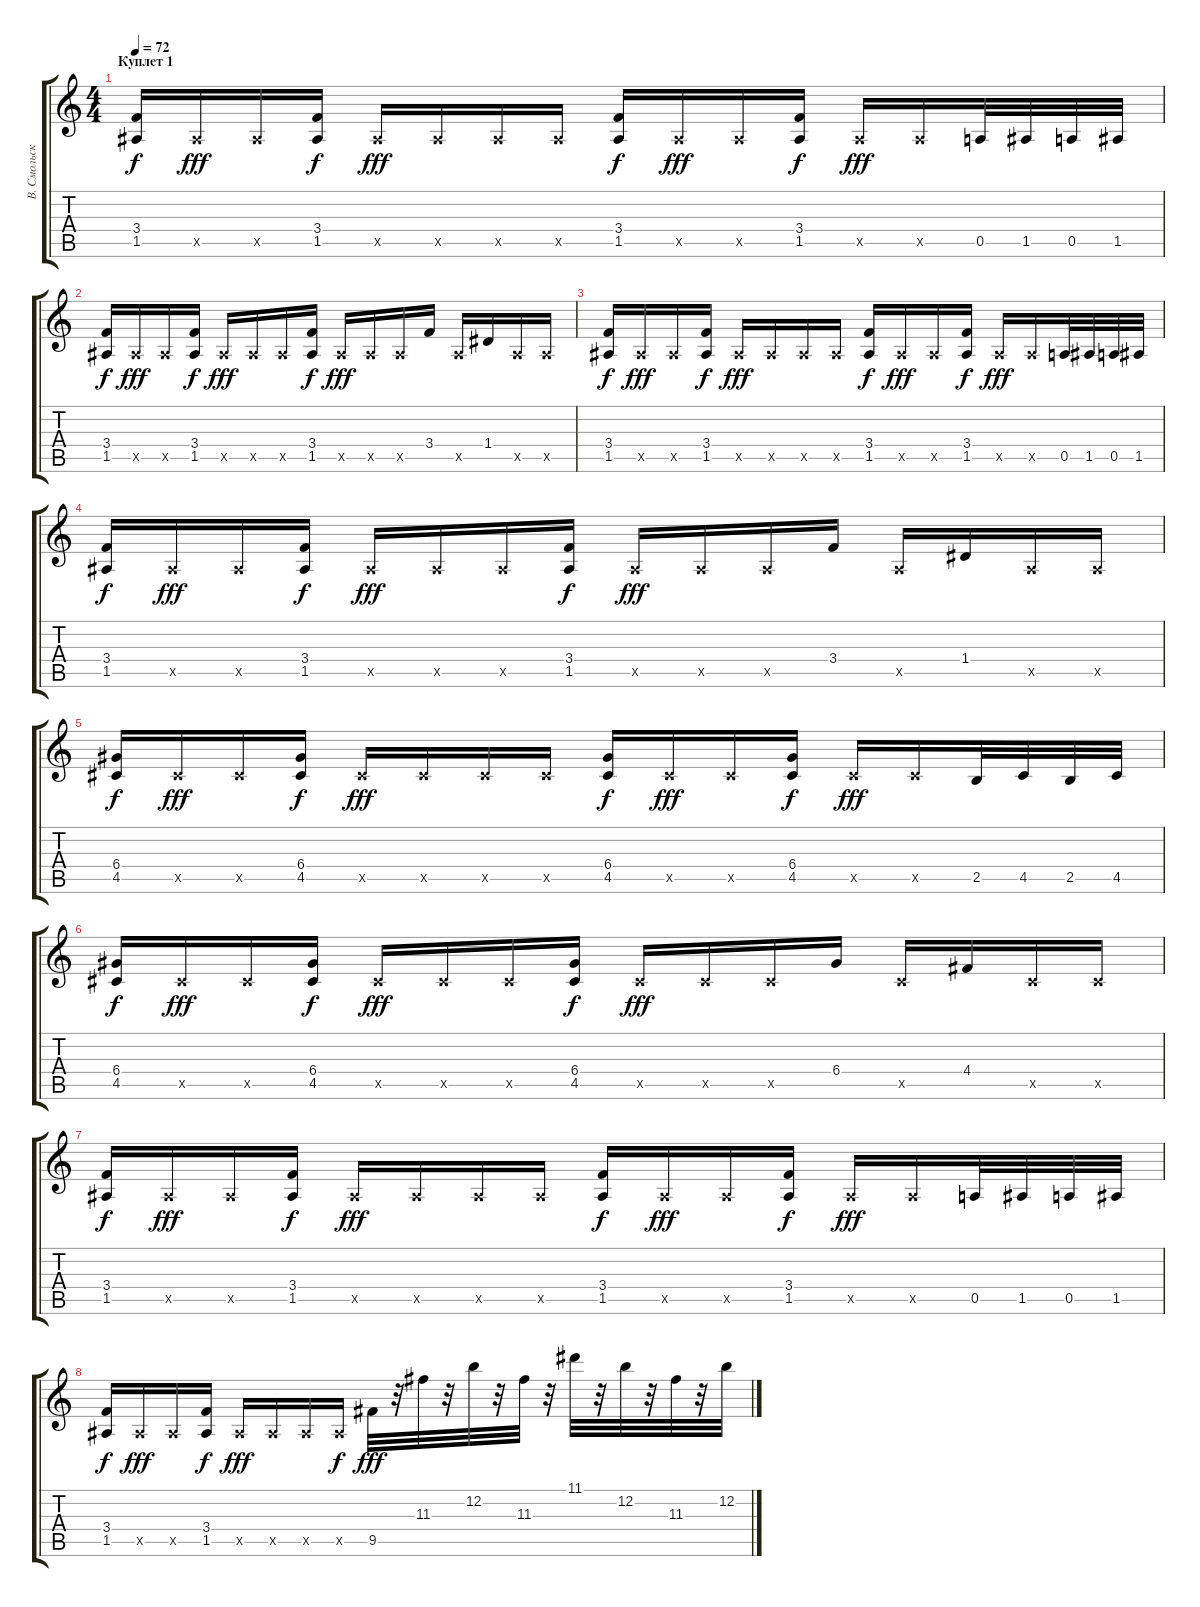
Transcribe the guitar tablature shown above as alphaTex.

\track ("В. Смольский" "В. Смольск") {instrument distortionguitar}
\staff {score tabs}
\tuning (E4 B3 G3 D3 A2 E2) {hide}
\ts (4 4)
\section ("" "Куплет 1")
\tempo 72
\clef g2
\ks c
(3.4 1.5).16{dy f} 1.5{x}.16{dy fff} 1.5{x}.16 (3.4 1.5).16{dy f} 1.5{x}.16{dy fff} 1.5{x}.16 1.5{x}.16 1.5{x}.16 (3.4 1.5).16{dy f} 1.5{x}.16{dy fff} 1.5{x}.16 (3.4 1.5).16{dy f} 1.5{x}.16{dy fff} 1.5{x}.16 0.5.32 1.5.32 0.5.32 1.5.32 |
(3.4 1.5).16{dy f} 1.5{x}.16{dy fff} 1.5{x}.16 (3.4 1.5).16{dy f} 1.5{x}.16{dy fff} 1.5{x}.16 1.5{x}.16 (3.4 1.5).16{dy f} 1.5{x}.16{dy fff} 1.5{x}.16 1.5{x}.16 3.4.16 1.5{x}.16 1.4.16 1.5{x}.16 1.5{x}.16 |
(3.4 1.5).16{dy f} 1.5{x}.16{dy fff} 1.5{x}.16 (3.4 1.5).16{dy f} 1.5{x}.16{dy fff} 1.5{x}.16 1.5{x}.16 1.5{x}.16 (3.4 1.5).16{dy f} 1.5{x}.16{dy fff} 1.5{x}.16 (3.4 1.5).16{dy f} 1.5{x}.16{dy fff} 1.5{x}.16 0.5.32 1.5.32 0.5.32 1.5.32 |
(3.4 1.5).16{dy f} 1.5{x}.16{dy fff} 1.5{x}.16 (3.4 1.5).16{dy f} 1.5{x}.16{dy fff} 1.5{x}.16 1.5{x}.16 (3.4 1.5).16{dy f} 1.5{x}.16{dy fff} 1.5{x}.16 1.5{x}.16 3.4.16 1.5{x}.16 1.4.16 1.5{x}.16 1.5{x}.16 |
(6.4 4.5).16{dy f} 4.5{x}.16{dy fff} 4.5{x}.16 (6.4 4.5).16{dy f} 4.5{x}.16{dy fff} 4.5{x}.16 4.5{x}.16 4.5{x}.16 (6.4 4.5).16{dy f} 4.5{x}.16{dy fff} 4.5{x}.16 (6.4 4.5).16{dy f} 4.5{x}.16{dy fff} 4.5{x}.16 2.5.32 4.5.32 2.5.32 4.5.32 |
(6.4 4.5).16{dy f} 4.5{x}.16{dy fff} 4.5{x}.16 (6.4 4.5).16{dy f} 4.5{x}.16{dy fff} 4.5{x}.16 4.5{x}.16 (6.4 4.5).16{dy f} 4.5{x}.16{dy fff} 4.5{x}.16 4.5{x}.16 6.4.16 4.5{x}.16 4.4.16 4.5{x}.16 4.5{x}.16 |
(3.4 1.5).16{dy f} 1.5{x}.16{dy fff} 1.5{x}.16 (3.4 1.5).16{dy f} 1.5{x}.16{dy fff} 1.5{x}.16 1.5{x}.16 1.5{x}.16 (3.4 1.5).16{dy f} 1.5{x}.16{dy fff} 1.5{x}.16 (3.4 1.5).16{dy f} 1.5{x}.16{dy fff} 1.5{x}.16 0.5.32 1.5.32 0.5.32 1.5.32 |
(3.4 1.5).16{dy f} 1.5{x}.16{dy fff} 1.5{x}.16 (3.4 1.5).16{dy f} 1.5{x}.16{dy fff} 1.5{x}.16 1.5{x}.16 1.5{x}.16{dy f} 9.5.32{dy fff} r.32 11.3.32 r.32 12.2.32 r.32 11.3.32 r.32 11.1.32 r.32 12.2.32 r.32 11.3.32 r.32 12.2.32
